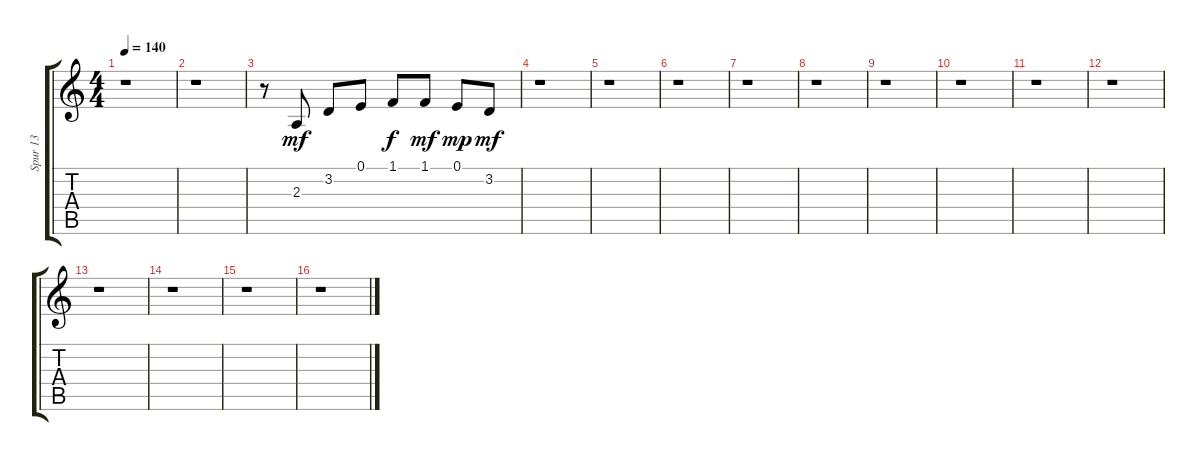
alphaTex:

\track ("Spur 13" "Spur 13") {instrument marimba}
\staff {score tabs}
\tuning (E4 B3 G3 D3 A2 E2) {hide}
\ts (4 4)
\tempo 140
\clef g2
\ks c
r.1{dy pp} |
r.1 |
r.8 2.3.8{dy mf} 3.2.8 0.1.8 1.1.8{dy f} 1.1.8{dy mf} 0.1.8{dy mp} 3.2.8{dy mf} |
r.1 |
r.1 |
r.1 |
r.1 |
r.1 |
r.1 |
r.1 |
r.1 |
r.1 |
r.1 |
r.1 |
r.1 |
r.1
